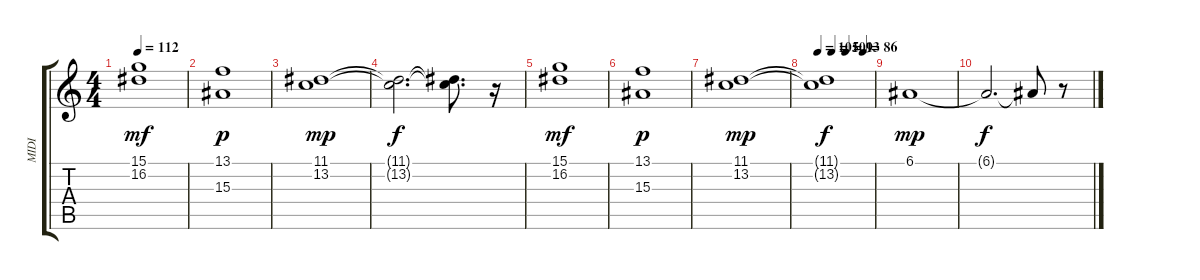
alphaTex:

\track ("MIDI" "MIDI") {instrument rockorgan}
\staff {score tabs}
\tuning (E4 B3 G3 D3 A2 E2) {hide}
\ts (4 4)
\tempo 112
\clef g2
\ks c
(15.1 16.2).1{dy mf} |
(13.1 15.3).1{dy p} |
(11.1 13.2).1{dy mp} |
(11.1{t} 13.2{t}).2{d dy f} (11.1{t} 13.2{t}).8{d} r.16 |
(15.1 16.2).1{dy mf} |
(13.1 15.3).1{dy p} |
(11.1 13.2).1{dy mp} |
\tempo 105
\tempo (101 0.25)
\tempo (93 0.5)
\tempo (86 0.8125)
(11.1{t} 13.2{t}).1{dy f} |
6.1.1{dy mp} |
6.1{t}.2{d dy f} 6.1{t}.8 r.8
